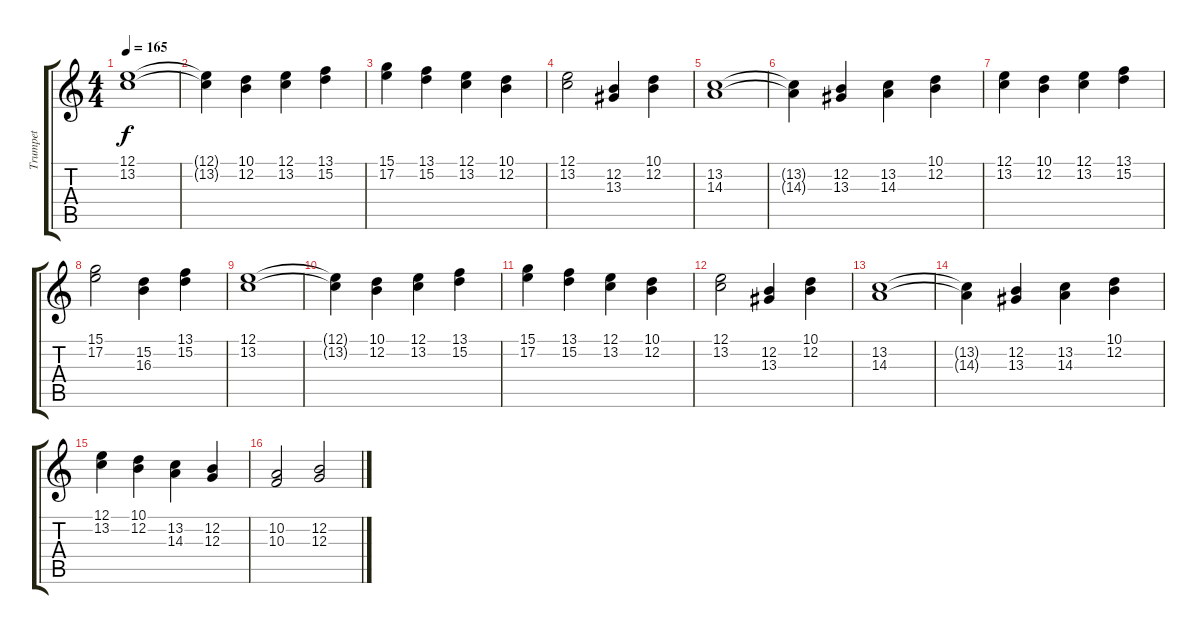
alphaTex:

\track ("Trumpet" "Trumpet") {instrument trumpet}
\staff {score tabs}
\tuning (E4 B3 G3 D3 A2 E2) {hide}
\ts (4 4)
\tempo 165
\clef g2
\ks c
(12.1 13.2).1{dy f} |
(12.1{t} 13.2{t}).4 (10.1 12.2).4 (12.1 13.2).4 (13.1 15.2).4 |
(15.1 17.2).4 (13.1 15.2).4 (12.1 13.2).4 (10.1 12.2).4 |
(12.1 13.2).2 (12.2 13.3).4 (10.1 12.2).4 |
(13.2 14.3).1 |
(13.2{t} 14.3{t}).4 (12.2 13.3).4 (13.2 14.3).4 (10.1 12.2).4 |
(12.1 13.2).4 (10.1 12.2).4 (12.1 13.2).4 (13.1 15.2).4 |
(15.1 17.2).2 (15.2 16.3).4 (13.1 15.2).4 |
(12.1 13.2).1 |
(12.1{t} 13.2{t}).4 (10.1 12.2).4 (12.1 13.2).4 (13.1 15.2).4 |
(15.1 17.2).4 (13.1 15.2).4 (12.1 13.2).4 (10.1 12.2).4 |
(12.1 13.2).2 (12.2 13.3).4 (10.1 12.2).4 |
(13.2 14.3).1 |
(13.2{t} 14.3{t}).4 (12.2 13.3).4 (13.2 14.3).4 (10.1 12.2).4 |
(12.1 13.2).4 (10.1 12.2).4 (13.2 14.3).4 (12.2 12.3).4 |
(10.2 10.3).2 (12.2 12.3).2
